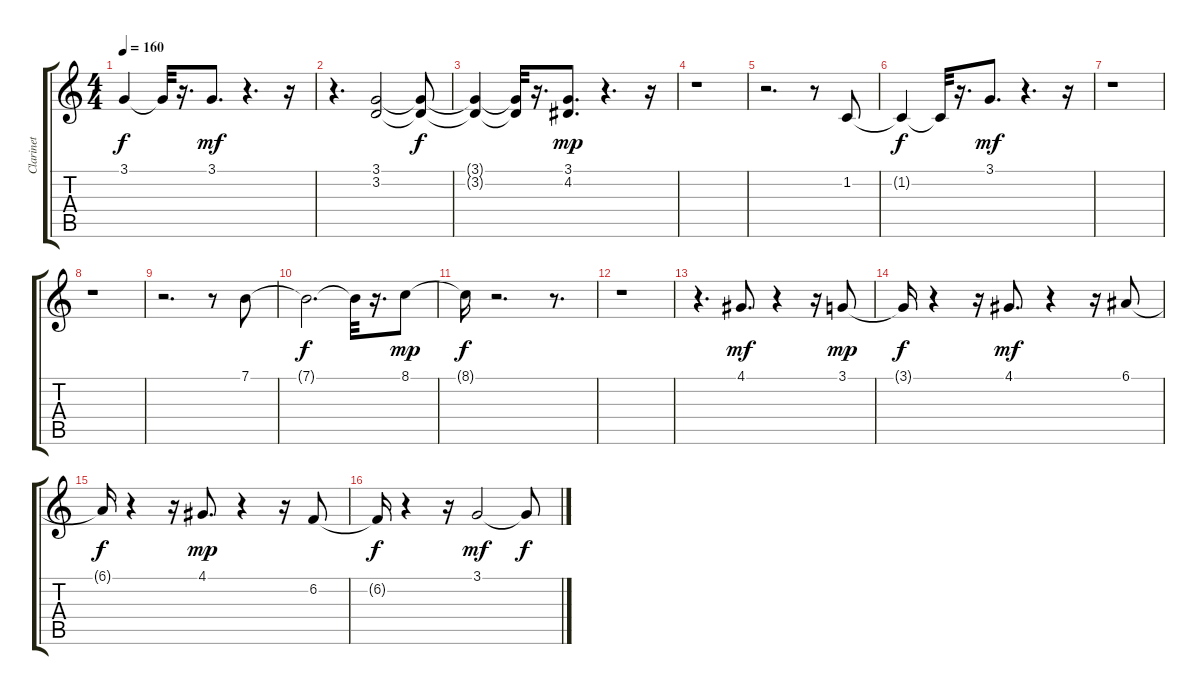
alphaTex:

\track ("Clarinet" "Clarinet") {instrument clarinet}
\staff {score tabs}
\tuning (E4 B3 G3 D3 A2 E2) {hide}
\ts (4 4)
\tempo 160
\clef g2
\ks c
3.1{t}.4{dy f} 3.1{t}.32 r.16{d} 3.1.8{d dy mf} r.4{d} r.16 |
r.4{d} (3.1 3.2).2 (3.1{t} 3.2{t}).8{dy f} |
(3.1{t} 3.2{t}).4 (3.1{t} 3.2{t}).32 r.16{d} (3.1 4.2).8{d dy mp} r.4{d} r.16 |
r.1 |
r.2{d} r.8 1.2.8 |
1.2{t}.4{dy f} 1.2{t}.32 r.16{d} 3.1.8{d dy mf} r.4{d} r.16 |
r.1 |
r.1 |
r.2{d} r.8 7.1.8 |
7.1{t}.2{d dy f} 7.1{t}.32 r.16{d} 8.1.8{dy mp} |
8.1{t}.16{dy f} r.2{d} r.8{d} |
r.1 |
r.4{d} 4.1.8{d dy mf} r.4 r.16 3.1.8{dy mp} |
3.1{t}.16{dy f} r.4 r.16 4.1.8{d dy mf} r.4 r.16 6.1.8 |
6.1{t}.16{dy f} r.4 r.16 4.1.8{d dy mp} r.4 r.16 6.2.8 |
6.2{t}.16{dy f} r.4 r.16 3.1.2{dy mf} 3.1{t}.8{dy f}
